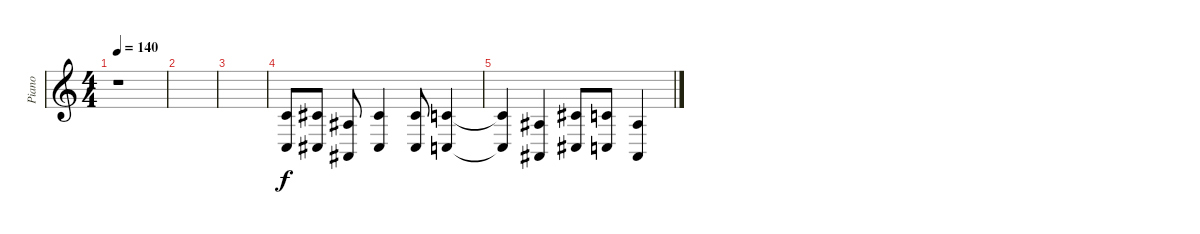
\track ("Piano" "Piano") {instrument brightacousticpiano}
\staff {score}
\tuning (E4 B3 G3 D3 A2 E2) {hide}
\ts (4 4)
\tempo 140
\clef g2
\ks c
r.1{dy f} |
|
|
(5.3 3.5).8 (2.2 4.5).8 (3.3 1.5).8 (2.2 4.5).4 (2.2 4.5).8 (1.2 3.5).4 |
(1.2{t} 3.5{t}).4 (3.3 1.5).4 (2.2 4.5).8 (1.2 3.5).8 (3.3 1.5).4
